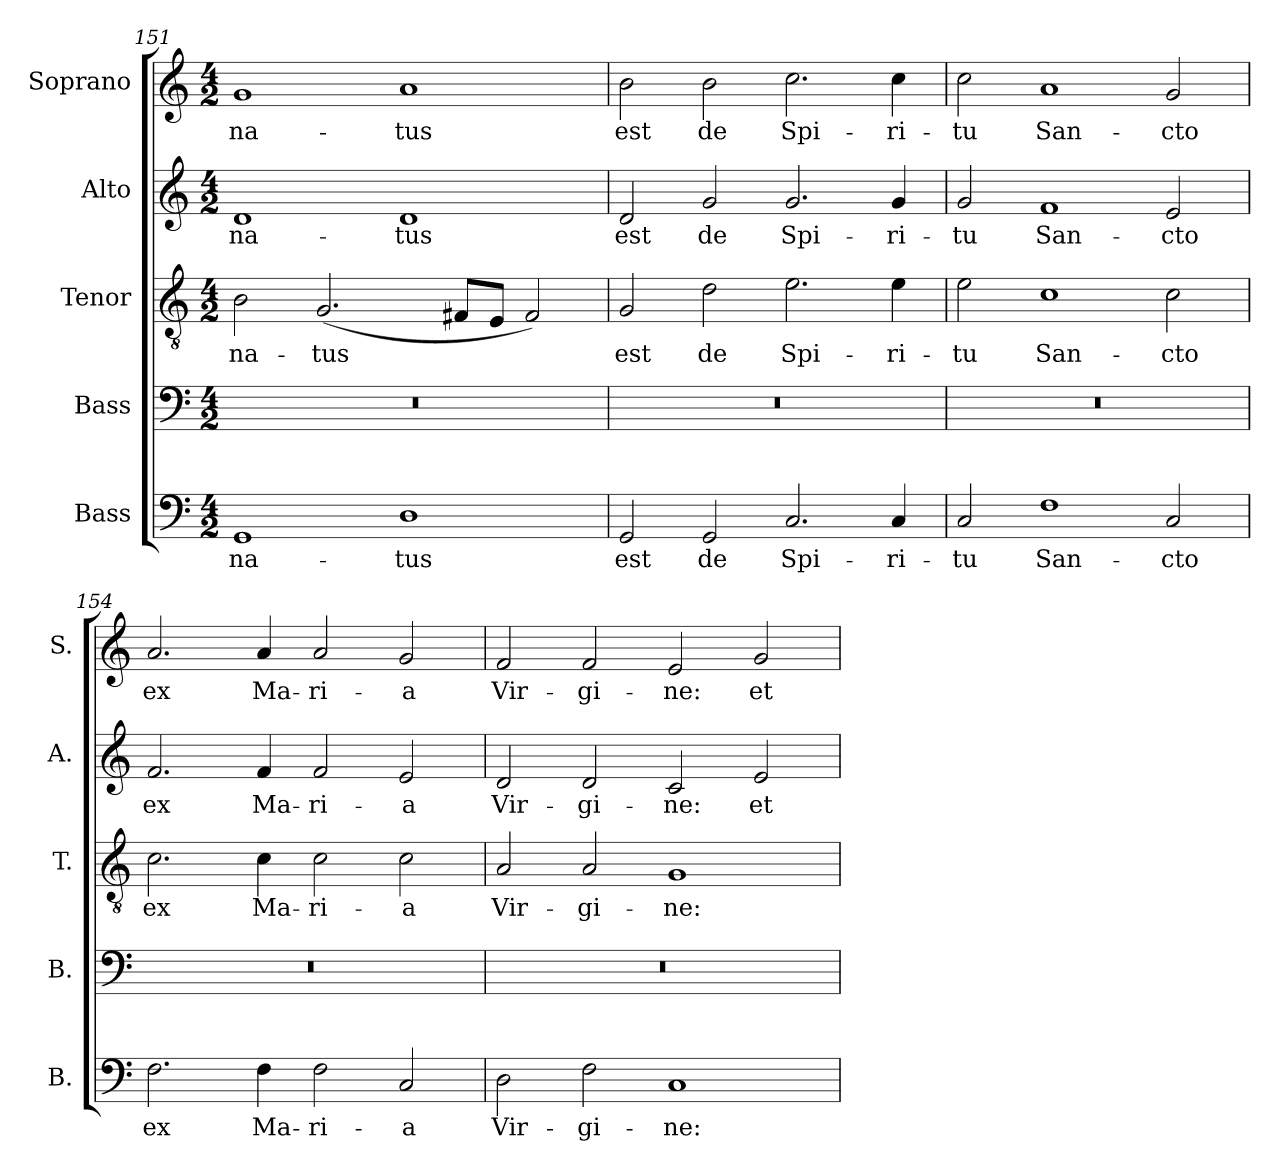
**kern	**text	**kern	**kern	**text	**kern	**text	**kern	**text
*part5	*part5	*part4	*part3	*part3	*part2	*part2	*part1	*part1
*staff5	*staff5	*staff4	*staff3	*staff3	*staff2	*staff2	*staff1	*staff1
*I"Bass	*	*I"Bass	*I"Tenor	*	*I"Alto	*	*I"Soprano	*
*I'B.	*	*I'B.	*I'T.	*	*I'A.	*	*I'S.	*
*clefF4	*	*clefF4	*clefGv2	*	*clefG2	*	*clefG2	*
*	*	*	*ITrd7c12	*	*	*	*	*
*k[]	*	*k[]	*k[]	*	*k[]	*	*k[]	*
*C:	*	*C:	*C:	*	*C:	*	*C:	*
*M4/2	*	*M4/2	*M4/2	*	*M4/2	*	*M4/2	*
=151	=151	=151	=151	=151	=151	=151	=151	=151
!	!LO:LY:b:color=#000000	!LO:N:vis=1	!	!	!	!	!	!
!	!	!	!	!LO:LY:b:color=#000000	!	!	!	!
!	!	!	!	!	!	!LO:LY:b:color=#000000	!	!
!	!	!	!	!	!	!	!	!LO:LY:b:color=#000000
1GGi	-na-	0r	2BBi\	-na-	1di	-na-	1gi	-na-
!	!	!	!	!LO:LY:b:color=#000000	!	!	!	!
.	.	.	(2.GGi/	-tus	.	.	.	.
!	!LO:LY:b:color=#000000	!	!	!	!	!	!	!
!	!	!	!	!	!	!LO:LY:b:color=#000000	!	!
!	!	!	!	!	!	!	!	!LO:LY:b:color=#000000
1Di	-tus	.	.	.	1di	-tus	1ai	-tus
.	.	.	8FF#Xi/L	.	.	.	.	.
.	.	.	8EEi/J	.	.	.	.	.
.	.	.	2FF#i/)	.	.	.	.	.
=152	=152	=152	=152	=152	=152	=152	=152	=152
!	!LO:LY:b:color=#000000	!LO:N:vis=1	!	!	!	!	!	!
!	!	!	!	!LO:LY:b:color=#000000	!	!	!	!
!	!	!	!	!	!	!LO:LY:b:color=#000000	!	!
!	!	!	!	!	!	!	!	!LO:LY:b:color=#000000
2GGi/	est	0r	2GGi/	est	2di/	est	2bi\	est
!	!LO:LY:b:color=#000000	!	!	!	!	!	!	!
!	!	!	!	!LO:LY:b:color=#000000	!	!	!	!
!	!	!	!	!	!	!LO:LY:b:color=#000000	!	!
!	!	!	!	!	!	!	!	!LO:LY:b:color=#000000
2GGi/	de	.	2Di\	de	2gi/	de	2bi\	de
!	!LO:LY:b:color=#000000	!	!	!	!	!	!	!
!	!	!	!	!LO:LY:b:color=#000000	!	!	!	!
!	!	!	!	!	!	!LO:LY:b:color=#000000	!	!
!	!	!	!	!	!	!	!	!LO:LY:b:color=#000000
2.Ci/	Spi-	.	2.Ei\	Spi-	2.gi/	Spi-	2.cci\	Spi-
!	!LO:LY:b:color=#000000	!	!	!	!	!	!	!
!	!	!	!	!LO:LY:b:color=#000000	!	!	!	!
!	!	!	!	!	!	!LO:LY:b:color=#000000	!	!
!	!	!	!	!	!	!	!	!LO:LY:b:color=#000000
4Ci/	-ri-	.	4Ei\	-ri-	4gi/	-ri-	4cci\	-ri-
!!LO:LB:g=z
=153	=153	=153	=153	=153	=153	=153	=153	=153
!	!LO:LY:b:color=#000000	!LO:N:vis=1	!	!	!	!	!	!
!	!	!	!	!LO:LY:b:color=#000000	!	!	!	!
!	!	!	!	!	!	!LO:LY:b:color=#000000	!	!
!	!	!	!	!	!	!	!	!LO:LY:b:color=#000000
2Ci/	-tu	0r	2Ei\	-tu	2gi/	-tu	2cci\	-tu
!	!LO:LY:b:color=#000000	!	!	!	!	!	!	!
!	!	!	!	!LO:LY:b:color=#000000	!	!	!	!
!	!	!	!	!	!	!LO:LY:b:color=#000000	!	!
!	!	!	!	!	!	!	!	!LO:LY:b:color=#000000
1Fi	San-	.	1Ci	San-	1fi	San-	1ai	San-
!	!LO:LY:b:color=#000000	!	!	!	!	!	!	!
!	!	!	!	!LO:LY:b:color=#000000	!	!	!	!
!	!	!	!	!	!	!LO:LY:b:color=#000000	!	!
!	!	!	!	!	!	!	!	!LO:LY:b:color=#000000
2Ci/	-cto	.	2Ci\	-cto	2ei/	-cto	2gi/	-cto
=154	=154	=154	=154	=154	=154	=154	=154	=154
!	!LO:LY:b:color=#000000	!LO:N:vis=1	!	!	!	!	!	!
!	!	!	!	!LO:LY:b:color=#000000	!	!	!	!
!	!	!	!	!	!	!LO:LY:b:color=#000000	!	!
!	!	!	!	!	!	!	!	!LO:LY:b:color=#000000
2.Fi\	ex	0r	2.Ci\	ex	2.fi/	ex	2.ai/	ex
!	!LO:LY:b:color=#000000	!	!	!	!	!	!	!
!	!	!	!	!LO:LY:b:color=#000000	!	!	!	!
!	!	!	!	!	!	!LO:LY:b:color=#000000	!	!
!	!	!	!	!	!	!	!	!LO:LY:b:color=#000000
4Fi\	Ma-	.	4Ci\	Ma-	4fi/	Ma-	4ai/	Ma-
!	!LO:LY:b:color=#000000	!	!	!	!	!	!	!
!	!	!	!	!LO:LY:b:color=#000000	!	!	!	!
!	!	!	!	!	!	!LO:LY:b:color=#000000	!	!
!	!	!	!	!	!	!	!	!LO:LY:b:color=#000000
2Fi\	-ri-	.	2Ci\	-ri-	2fi/	-ri-	2ai/	-ri-
!	!LO:LY:b:color=#000000	!	!	!	!	!	!	!
!	!	!	!	!LO:LY:b:color=#000000	!	!	!	!
!	!	!	!	!	!	!LO:LY:b:color=#000000	!	!
!	!	!	!	!	!	!	!	!LO:LY:b:color=#000000
2Ci/	-a	.	2Ci\	-a	2ei/	-a	2gi/	-a
=155	=155	=155	=155	=155	=155	=155	=155	=155
!	!LO:LY:b:color=#000000	!LO:N:vis=1	!	!	!	!	!	!
!	!	!	!	!LO:LY:b:color=#000000	!	!	!	!
!	!	!	!	!	!	!LO:LY:b:color=#000000	!	!
!	!	!	!	!	!	!	!	!LO:LY:b:color=#000000
2Di\	Vir-	0r	2AAi/	Vir-	2di/	Vir-	2fi/	Vir-
!	!LO:LY:b:color=#000000	!	!	!	!	!	!	!
!	!	!	!	!LO:LY:b:color=#000000	!	!	!	!
!	!	!	!	!	!	!LO:LY:b:color=#000000	!	!
!	!	!	!	!	!	!	!	!LO:LY:b:color=#000000
2Fi\	-gi-	.	2AAi/	-gi-	2di/	-gi-	2fi/	-gi-
!	!LO:LY:b:color=#000000	!	!	!	!	!	!	!
!	!	!	!	!LO:LY:b:color=#000000	!	!	!	!
!	!	!	!	!	!	!LO:LY:b:color=#000000	!	!
!	!	!	!	!	!	!	!	!LO:LY:b:color=#000000
1Ci	-ne:	.	1GGi	-ne:	2ci/	-ne:	2ei/	-ne:
!	!	!	!	!	!	!LO:LY:b:color=#000000	!	!
!	!	!	!	!	!	!	!	!LO:LY:b:color=#000000
.	.	.	.	.	2ei/	et	2gi/	et
=	=	=	=	=	=	=	=	=
*-	*-	*-	*-	*-	*-	*-	*-	*-
